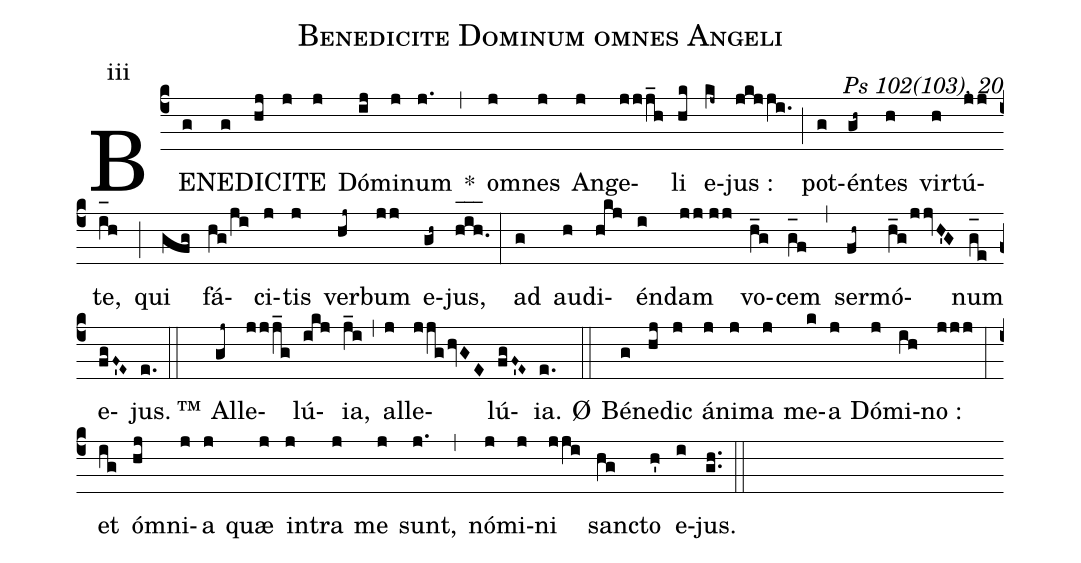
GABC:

name:Benedicite Dominum omnes Angeli;
commentary: Ps 102(103), 20;
mode:iii;
%%
(c4) BE(g)NE(g)DI(hj)CI(j)TE(j) Dó(ij)mi(j)num(j.) *(,) o(j)mnes(j) An(j)ge(jjj_h)li(hk) e(kj~)jus~:(jkjji.) (;) pot(g)én(gh~)tes(h) vir(h)tú(jj)te,(i_[oh:h]h) (;) qui(gfg) fá(hg/ji)ci(j)tis(j) ver(hj~)bum(jj) e(gh~)jus,(h_[oh:h]i_[oh:h]h._[oh:h]) (:) ad(g) au(h)di(hkj)én(i)dam(jj//jj) vo(h_g)cem(g_[oh:h]f) (,) ser(fh~)mó(h_g/jjvH'G)num(g_[oh:h]e) e(fgF~'E~)jus.(e.) (::) ™() Al(gj~)le(jjj_g)lú(ikj){ia},(j_i) (,) al(j)le(jjg/hvGE)lú(fgF~'E~){ia}.(e.) Ø(::) Bé(g)ne(hj)dic(j) á(j)ni(j)ma(j) me(k)a(j) Dó(j)mi(ih)no~:(jjj) (:) et(ig) ó(hj)mni(j)a(j) quæ(j) in(j)tra(j) me(j) sunt,(j.) (,) nó(j)mi(j)ni(jji) san(hg)cto(h') e(i)jus.(gh..) (::)
